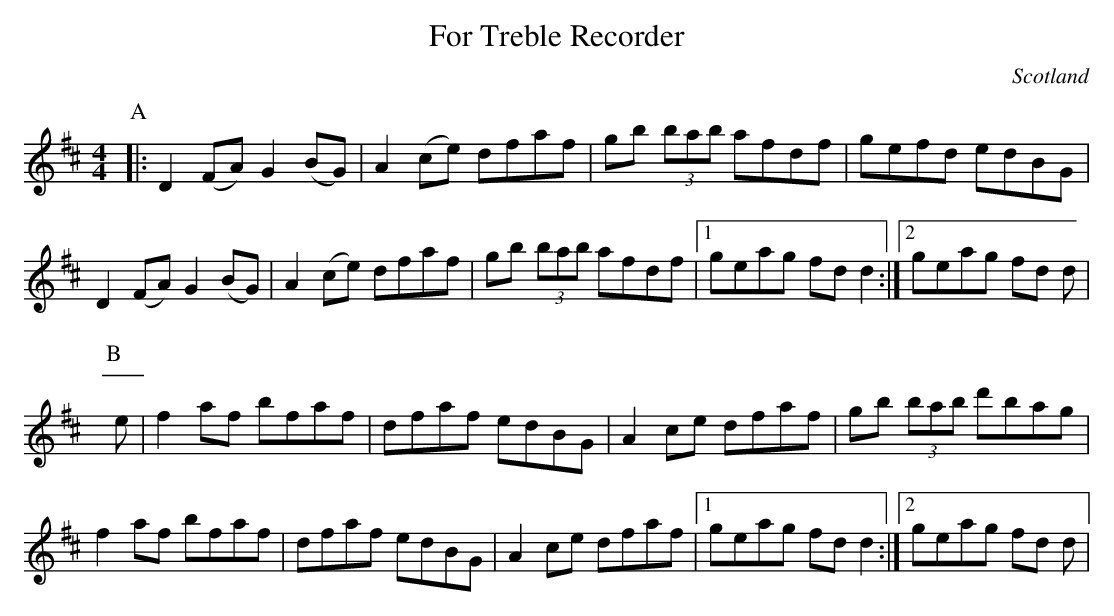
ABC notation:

X:1
T: For Treble Recorder
O:Scotland
M:4/4
K:D
P:A
|: D2 (FA) G2 (BG)|A2 (ce) dfaf|gb (3bab afdf|gefd edBG|
D2 (FA) G2 (BG)|A2 (ce) dfaf|gb (3bab afdf| [1 geag fdd2:| [2 geag fd d |
P:B
e|\
f2af bfaf|dfaf edBG|A2ce dfaf|gb (3bab d'bag|
f2af bfaf|dfaf edBG|A2ce dfaf| [1 geag fdd2:| [2 geag fd d|
